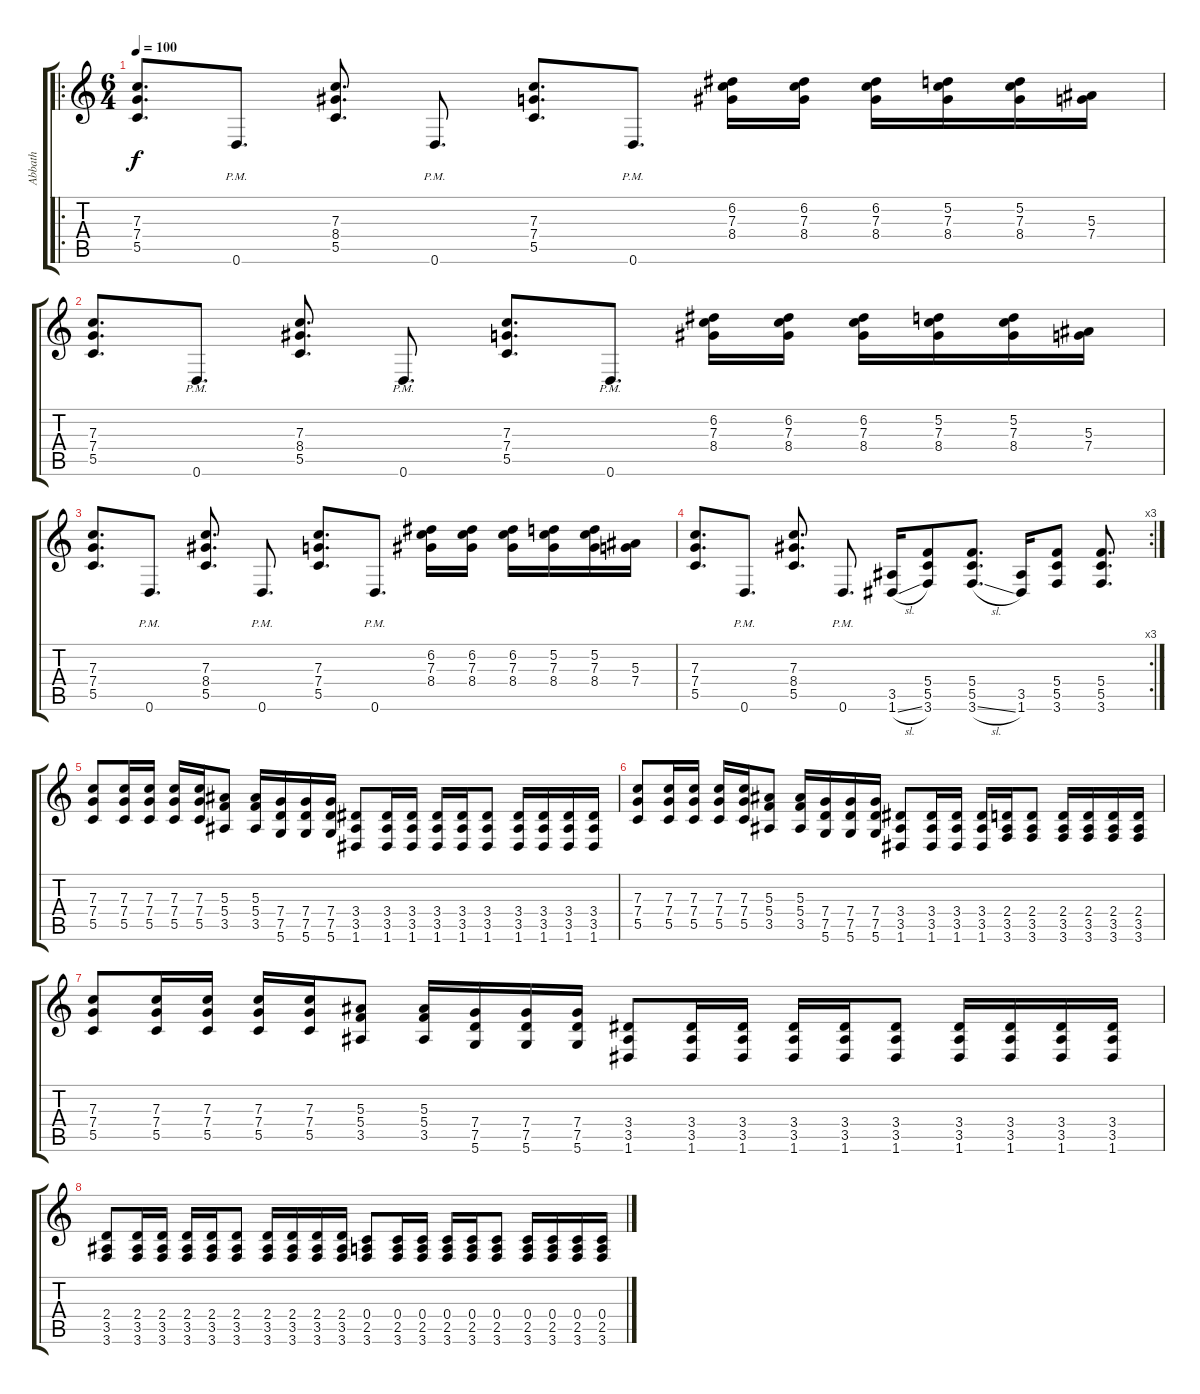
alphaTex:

\track ("Abbath" "Abbath") {instrument distortionguitar}
\staff {score tabs}
\tuning (D4 A3 F3 C3 G2 D2) {hide}
\ro
\ts (6 4)
\tempo 100
\clef g2
\ks c
(7.3 7.4 5.5).8{d dy f} 0.6{pm}.8{d} (7.3 8.4 5.5).8{d} 0.6{pm}.8{d} (7.3 7.4 5.5).8{d} 0.6{pm}.8{d} (6.2 7.3 8.4).16 (6.2 7.3 8.4).16 (6.2 7.3 8.4).16 (5.2 7.3 8.4).16 (5.2 7.3 8.4).16 (5.3 7.4).16 |
(7.3 7.4 5.5).8{d} 0.6{pm}.8{d} (7.3 8.4 5.5).8{d} 0.6{pm}.8{d} (7.3 7.4 5.5).8{d} 0.6{pm}.8{d} (6.2 7.3 8.4).16 (6.2 7.3 8.4).16 (6.2 7.3 8.4).16 (5.2 7.3 8.4).16 (5.2 7.3 8.4).16 (5.3 7.4).16 |
(7.3 7.4 5.5).8{d} 0.6{pm}.8{d} (7.3 8.4 5.5).8{d} 0.6{pm}.8{d} (7.3 7.4 5.5).8{d} 0.6{pm}.8{d} (6.2 7.3 8.4).16 (6.2 7.3 8.4).16 (6.2 7.3 8.4).16 (5.2 7.3 8.4).16 (5.2 7.3 8.4).16 (5.3 7.4).16 |
\rc 3
(7.3 7.4 5.5).8{d} 0.6{pm}.8{d} (7.3 8.4 5.5).8{d} 0.6{pm}.8{d} (3.5 1.6{sl}).16 (5.4 5.5 3.6).8 (5.4 5.5 3.6{sl}).8{d} (3.5 1.6).16 (5.4 5.5 3.6).8 (5.4 5.5 3.6).8{d} |
(7.3 7.4 5.5).8 (7.3 7.4 5.5).16 (7.3 7.4 5.5).16 (7.3 7.4 5.5).16 (7.3 7.4 5.5).16 (5.3 5.4 3.5).8 (5.3 5.4 3.5).16 (7.4 7.5 5.6).16 (7.4 7.5 5.6).16 (7.4 7.5 5.6).16 (3.4 3.5 1.6).8 (3.4 3.5 1.6).16 (3.4 3.5 1.6).16 (3.4 3.5 1.6).16 (3.4 3.5 1.6).16 (3.4 3.5 1.6).8 (3.4 3.5 1.6).16 (3.4 3.5 1.6).16 (3.4 3.5 1.6).16 (3.4 3.5 1.6).16 |
(7.3 7.4 5.5).8 (7.3 7.4 5.5).16 (7.3 7.4 5.5).16 (7.3 7.4 5.5).16 (7.3 7.4 5.5).16 (5.3 5.4 3.5).8 (5.3 5.4 3.5).16 (7.4 7.5 5.6).16 (7.4 7.5 5.6).16 (7.4 7.5 5.6).16 (3.4 3.5 1.6).8 (3.4 3.5 1.6).16 (3.4 3.5 1.6).16 (3.4 3.5 1.6).16 (2.4 3.5 3.6).16 (2.4 3.5 3.6).8 (2.4 3.5 3.6).16 (2.4 3.5 3.6).16 (2.4 3.5 3.6).16 (2.4 3.5 3.6).16 |
(7.3 7.4 5.5).8 (7.3 7.4 5.5).16 (7.3 7.4 5.5).16 (7.3 7.4 5.5).16 (7.3 7.4 5.5).16 (5.3 5.4 3.5).8 (5.3 5.4 3.5).16 (7.4 7.5 5.6).16 (7.4 7.5 5.6).16 (7.4 7.5 5.6).16 (3.4 3.5 1.6).8 (3.4 3.5 1.6).16 (3.4 3.5 1.6).16 (3.4 3.5 1.6).16 (3.4 3.5 1.6).16 (3.4 3.5 1.6).8 (3.4 3.5 1.6).16 (3.4 3.5 1.6).16 (3.4 3.5 1.6).16 (3.4 3.5 1.6).16 |
(2.4 3.5 3.6).8 (2.4 3.5 3.6).16 (2.4 3.5 3.6).16 (2.4 3.5 3.6).16 (2.4 3.5 3.6).16 (2.4 3.5 3.6).8 (2.4 3.5 3.6).16 (2.4 3.5 3.6).16 (2.4 3.5 3.6).16 (2.4 3.5 3.6).16 (0.4 2.5 3.6).8 (0.4 2.5 3.6).16 (0.4 2.5 3.6).16 (0.4 2.5 3.6).16 (0.4 2.5 3.6).16 (0.4 2.5 3.6).8 (0.4 2.5 3.6).16 (0.4 2.5 3.6).16 (0.4 2.5 3.6).16 (0.4 2.5 3.6).16
